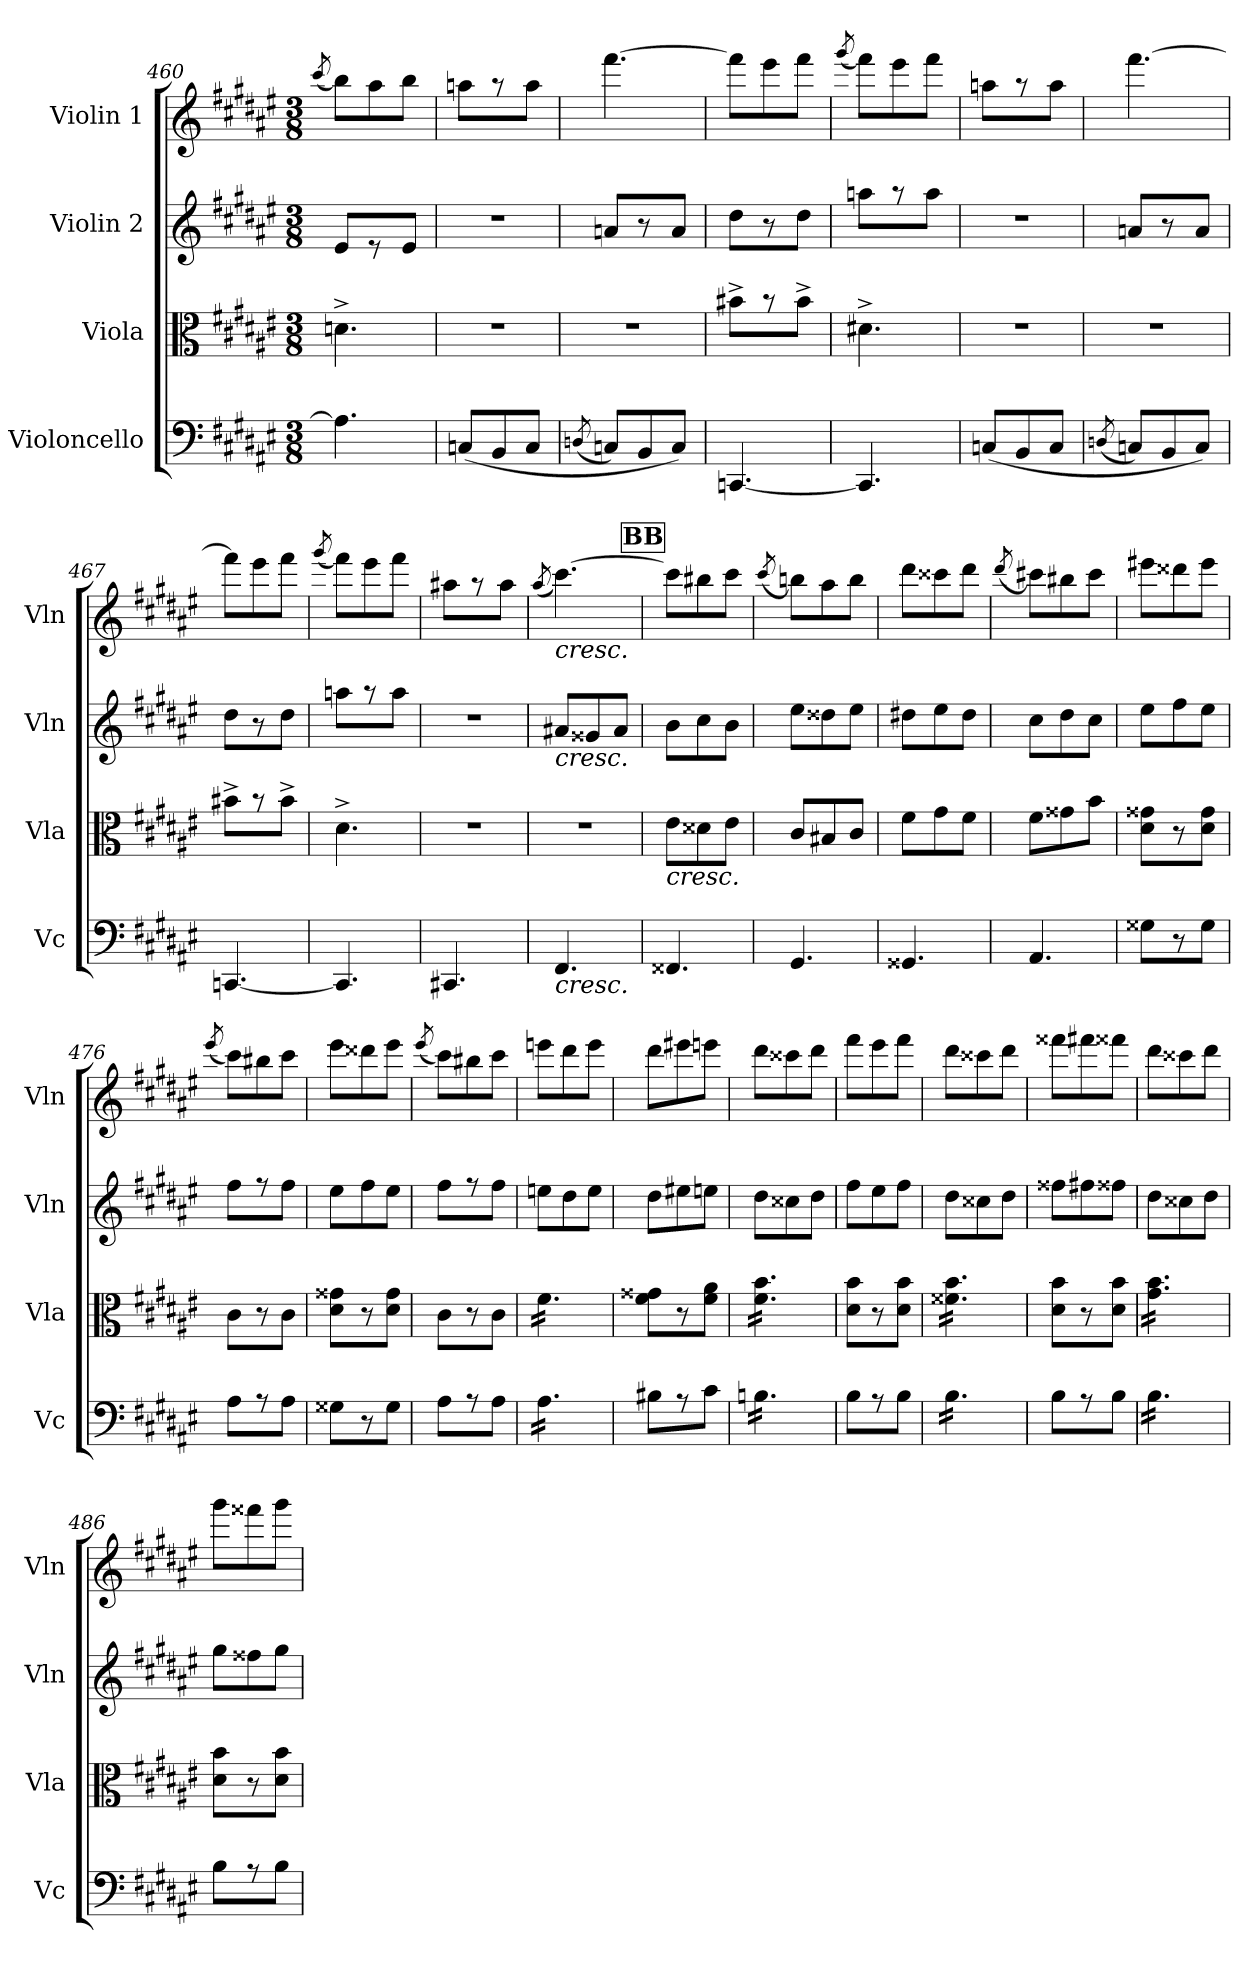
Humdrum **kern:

**kern	**kern	**kern	**kern
*part4	*part3	*part2	*part1
*staff4	*staff3	*staff2	*staff1
*I"Violoncello	*I"Viola	*I"Violin 2	*I"Violin 1
*I'Vc	*I'Vla	*I'Vln	*I'Vln
*clefF4	*clefC3	*clefG2	*clefG2
*k[f#c#g#d#a#e#]	*k[f#c#g#d#a#e#]	*k[f#c#g#d#a#e#]	*k[f#c#g#d#a#e#]
*M3/8	*M3/8	*M3/8	*M3/8
=460	=460	=460	=460
.	.	.	(<8qccc#/
4.A-\]	4.dn^\	8e#/L	8bb\L)
.	.	8r	8aa#\
.	.	8e#/J	8bb\J
=461	=461	=461	=461
(>8Cn/L	4.r	4.r	8aan\L
8BB/	.	.	8r
8C/J	.	.	8aa\J
=462	=462	=462	=462
(<8qDn/	.	.	.
8Cn/L)	4.r	8an/L	[4.fff#\
8BB/	.	8r	.
8C/J)	.	8a/J	.
!!LO:LB:g=z
=463	=463	=463	=463
[4.CCn/	8b#X^\L	8dd#\L	8fff#\L]
.	8r	8r	8eee#\
.	8b#^\J	8dd#\J	8fff#\J
=464	=464	=464	=464
.	.	.	(<8qggg#/
4.CC/]	4.d#X^\	8aan\L	8fff#\L)
.	.	8r	8eee#\
.	.	8aa\J	8fff#\J
=465	=465	=465	=465
(>8Cn/L	4.r	4.r	8aan\L
8BB/	.	.	8r
8C/J	.	.	8aa\J
=466	=466	=466	=466
(<8qDn/	.	.	.
8Cn/L)	4.r	8an/L	[4.fff#\
8BB/	.	8r	.
8C/J)	.	8a/J	.
=467	=467	=467	=467
[4.CCn/	8b#X^\L	8dd#\L	8fff#\L]
.	8r	8r	8eee#\
.	8b#^\J	8dd#\J	8fff#\J
=468	=468	=468	=468
.	.	.	(<8qggg#/
4.CC/]	4.d#^\	8aan\L	8fff#\L)
.	.	8r	8eee#\
.	.	8aa\J	8fff#\J
=469	=469	=469	=469
4.CC#X/	4.r	4.r	8aa#X\L
.	.	.	8r
.	.	.	8aa#\J
=470	=470	=470	=470
.	.	.	(<8qaa#/
!	!	!	!LO:TX:b:i:t=cresc.
!	!	!LO:TX:b:i:t=cresc.	!
!LO:TX:b:i:t=cresc.	!	!	!
4.FF#/	4.r	8a#X/L	[4.ccc#\)
.	.	8g##X/	.
.	.	8a#/J	.
!!LO:REH:place=s1:a:B:fs=14:t=BB
=471	=471	=471	=471
!	!LO:TX:b:i:t=cresc.	!	!
4.FF##X/	8e#\L	8b\L	8ccc#\L]
.	8d##X\	8cc#\	8bb#X\
.	8e#\J	8b\J	8ccc#\J
!!LO:PB:g=z
=472	=472	=472	=472
.	.	.	(<8qccc#/
4.GG#/	8c#/L	8ee#\L	8bbn\L)
.	8B#X/	8dd##X\	8aa#\
.	8c#/J	8ee#\J	8bb\J
=473	=473	=473	=473
4.GG##X/	8f#\L	8dd#X\L	8ddd#\L
.	8g#\	8ee#\	8ccc##X\
.	8f#\J	8dd#\J	8ddd#\J
=474	=474	=474	=474
.	.	.	(<8qddd#/
4.AA#/	8f#\L	8cc#\L	8ccc#X\L)
.	8g##X\	8dd#\	8bb#X\
.	8b\J	8cc#\J	8ccc#\J
=475	=475	=475	=475
8G##X\L	8d#\ 8g##X\L	8ee#\L	8eee#X\L
8r	8r	8ff#\	8ddd##X\
8G##\J	8d#\ 8g##\J	8ee#\J	8eee#\J
=476	=476	=476	=476
.	.	.	(<8qeee#/
8A#\L	8c#\L	8ff#\L	8ccc#\L)
8r	8r	8r	8bb#X\
8A#\J	8c#\J	8ff#\J	8ccc#\J
=477	=477	=477	=477
8G##X\L	8d#\ 8g##X\L	8ee#\L	8eee#\L
8r	8r	8ff#\	8ddd##X\
8G##\J	8d#\ 8g##\J	8ee#\J	8eee#\J
=478	=478	=478	=478
.	.	.	(<8qeee#/
8A#\L	8c#\L	8ff#\L	8ccc#\L)
8r	8r	8r	8bb#X\
8A#\J	8c#\J	8ff#\J	8ccc#\J
=479	=479	=479	=479
*tremolo	*	*	*
*	*tremolo	*	*
16A#\LL	16f#\LL	8een\L	8eeen\L
16A#\	16f#\	.	.
16A#\	16f#\	8dd#\	8ddd#\
16A#\	16f#\	.	.
16A#\	16f#\	8ee\J	8eee\J
16A#\JJ	16f#\JJ	.	.
*	*Xtremolo	*	*
*Xtremolo	*	*	*
=480	=480	=480	=480
8B#X\L	8f#\ 8g##X\L	8dd#\L	8ddd#\L
8r	8r	8ee#X\	8eee#X\
8c#\J	8f#\ 8a#\J	8een\J	8eeen\J
!!LO:LB:g=z
=481	=481	=481	=481
*tremolo	*	*	*
*	*tremolo	*	*
16Bn\LL	16f#\ 16b\LL	8dd#\L	8ddd#\L
16Bn\	16f#\ 16b\	.	.
16Bn\	16f#\ 16b\	8cc##X\	8ccc##X\
16Bn\	16f#\ 16b\	.	.
16Bn\	16f#\ 16b\	8dd#\J	8ddd#\J
16Bn\JJ	16f#\ 16b\JJ	.	.
*	*Xtremolo	*	*
*Xtremolo	*	*	*
=482	=482	=482	=482
8B\L	8d#\ 8b\L	8ff#\L	8fff#\L
8r	8r	8ee#\	8eee#\
8B\J	8d#\ 8b\J	8ff#\J	8fff#\J
=483	=483	=483	=483
*tremolo	*	*	*
*	*tremolo	*	*
16B\LL	16f##X\ 16b\LL	8dd#\L	8ddd#\L
16B\	16f##X\ 16b\	.	.
16B\	16f##X\ 16b\	8cc##X\	8ccc##X\
16B\	16f##X\ 16b\	.	.
16B\	16f##X\ 16b\	8dd#\J	8ddd#\J
16B\JJ	16f##X\ 16b\JJ	.	.
*	*Xtremolo	*	*
*Xtremolo	*	*	*
=484	=484	=484	=484
8B\L	8d#\ 8b\L	8ff##X\L	8fff##X\L
8r	8r	8ff#X\	8fff#X\
8B\J	8d#\ 8b\J	8ff##X\J	8fff##X\J
=485	=485	=485	=485
*tremolo	*	*	*
*	*tremolo	*	*
16B\LL	16g#\ 16b\LL	8dd#\L	8ddd#\L
16B\	16g#\ 16b\	.	.
16B\	16g#\ 16b\	8cc##X\	8ccc##X\
16B\	16g#\ 16b\	.	.
16B\	16g#\ 16b\	8dd#\J	8ddd#\J
16B\JJ	16g#\ 16b\JJ	.	.
*	*Xtremolo	*	*
*Xtremolo	*	*	*
=486	=486	=486	=486
8B\L	8d#\ 8b\L	8gg#\L	8ggg#\L
8r	8r	8ff##X\	8fff##X\
8B\J	8d#\ 8b\J	8gg#\J	8ggg#\J
=	=	=	=
*-	*-	*-	*-
